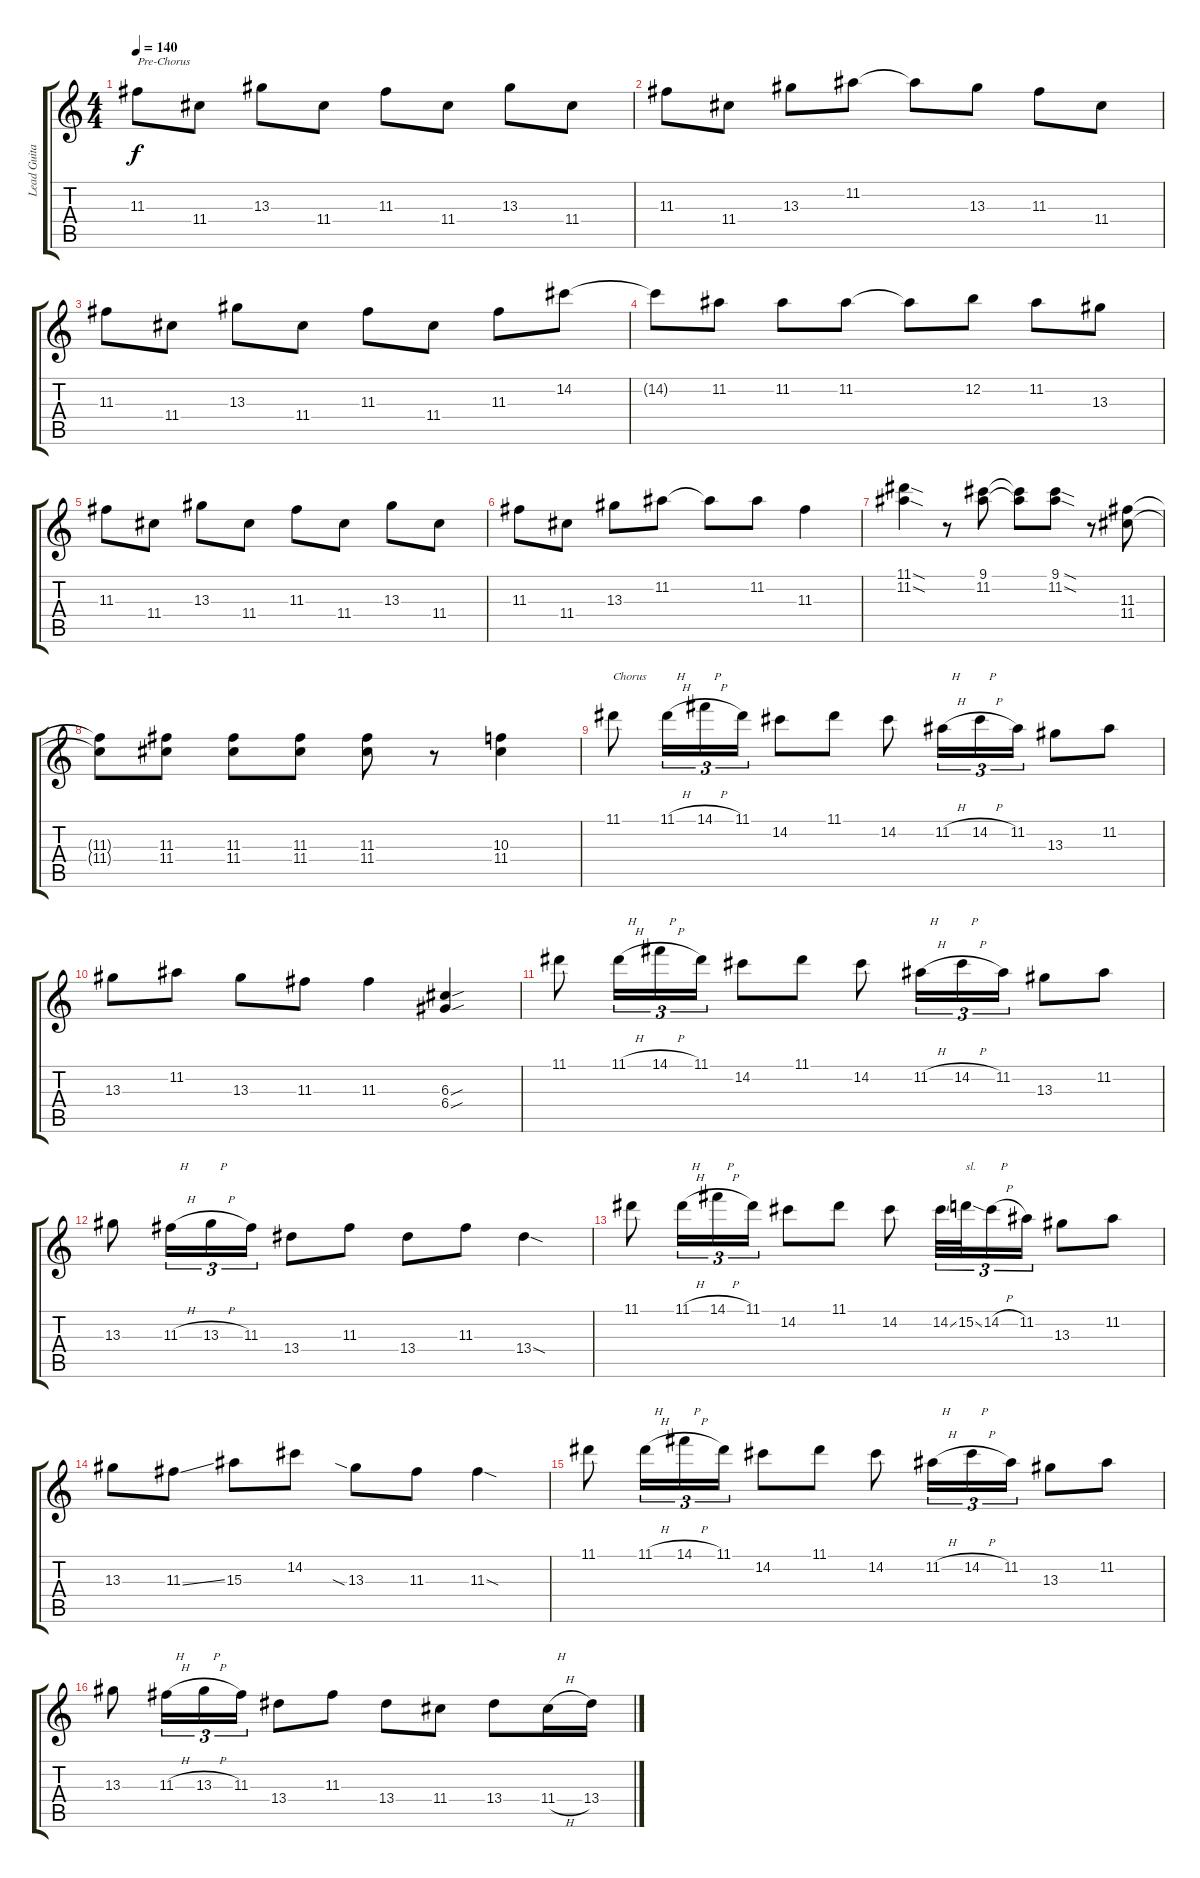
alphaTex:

\track ("Lead Guitar" "Lead Guita") {instrument overdrivenguitar}
\staff {score tabs}
\tuning (E4 B3 G3 D3 A2 E2) {hide}
\ts (4 4)
\tempo 140
\clef g2
\ks c
11.3.8{txt "Pre-Chorus" dy f} 11.4.8 13.3.8 11.4.8 11.3.8 11.4.8 13.3.8 11.4.8 |
11.3.8 11.4.8 13.3.8 11.2.8 11.2{t}.8 13.3.8 11.3.8 11.4.8 |
11.3.8 11.4.8 13.3.8 11.4.8 11.3.8 11.4.8 11.3.8 14.2.8 |
14.2{t}.8 11.2.8 11.2.8 11.2.8 11.2{t}.8 12.2.8 11.2.8 13.3.8 |
11.3.8 11.4.8 13.3.8 11.4.8 11.3.8 11.4.8 13.3.8 11.4.8 |
11.3.8 11.4.8 13.3.8 11.2.8 11.2{t}.8 11.2.8 11.3.4 |
(11.1{sod} 11.2{sod}).4 r.8 (9.1 11.2).8 (9.1{t} 11.2{t}).8 (9.1{sod} 11.2{sod}).8 r.8 (11.3 11.4).8 |
(11.3{t} 11.4{t}).8 (11.3 11.4).8 (11.3 11.4).8 (11.3 11.4).8 (11.3 11.4).8 r.8 (10.3 11.4).4 |
11.1.8{txt "Chorus"} 11.1{h}.16{tu (3 2) txt "   H"} 14.1{h}.16{tu (3 2) txt "   P"} 11.1.16{tu (3 2)} 14.2.8 11.1.8 14.2.8 11.2{h}.16{tu (3 2) txt "   H"} 14.2{h}.16{tu (3 2) txt "   P"} 11.2.16{tu (3 2)} 13.3.8 11.2.8 |
13.3.8 11.2.8 13.3.8 11.3.8 11.3.4 (6.3{sou} 6.4{sou}).4 |
11.1.8 11.1{h}.16{tu (3 2) txt "   H"} 14.1{h}.16{tu (3 2) txt "   P"} 11.1.16{tu (3 2)} 14.2.8 11.1.8 14.2.8 11.2{h}.16{tu (3 2) txt "   H"} 14.2{h}.16{tu (3 2) txt "   P"} 11.2.16{tu (3 2)} 13.3.8 11.2.8 |
13.3.8 11.3{h}.16{tu (3 2) txt "   H"} 13.3{h}.16{tu (3 2) txt "   P"} 11.3.16{tu (3 2)} 13.4.8 11.3.8 13.4.8 11.3.8 13.4{sod}.4 |
11.1.8 11.1{h}.16{tu (3 2) txt "   H"} 14.1{h}.16{tu (3 2) txt "   P"} 11.1.16{tu (3 2)} 14.2.8 11.1.8 14.2.8 14.2{ss}.32{tu (3 2)} 15.2{ss}.32{tu (3 2) txt "sl."} 14.2{h}.16{tu (3 2) txt "   P"} 11.2.16{tu (3 2)} 13.3.8 11.2.8 |
13.3.8 11.3{ss}.8 15.3.8 14.2.8 13.3{sia}.8 11.3.8 11.3{sod}.4 |
11.1.8 11.1{h}.16{tu (3 2) txt "   H"} 14.1{h}.16{tu (3 2) txt "   P"} 11.1.16{tu (3 2)} 14.2.8 11.1.8 14.2.8 11.2{h}.16{tu (3 2) txt "   H"} 14.2{h}.16{tu (3 2) txt "   P"} 11.2.16{tu (3 2)} 13.3.8 11.2.8 |
13.3.8 11.3{h}.16{tu (3 2) txt "   H"} 13.3{h}.16{tu (3 2) txt "   P"} 11.3.16{tu (3 2)} 13.4.8 11.3.8 13.4.8 11.4.8 13.4.8 11.4{h}.16{txt "   H"} 13.4.16
